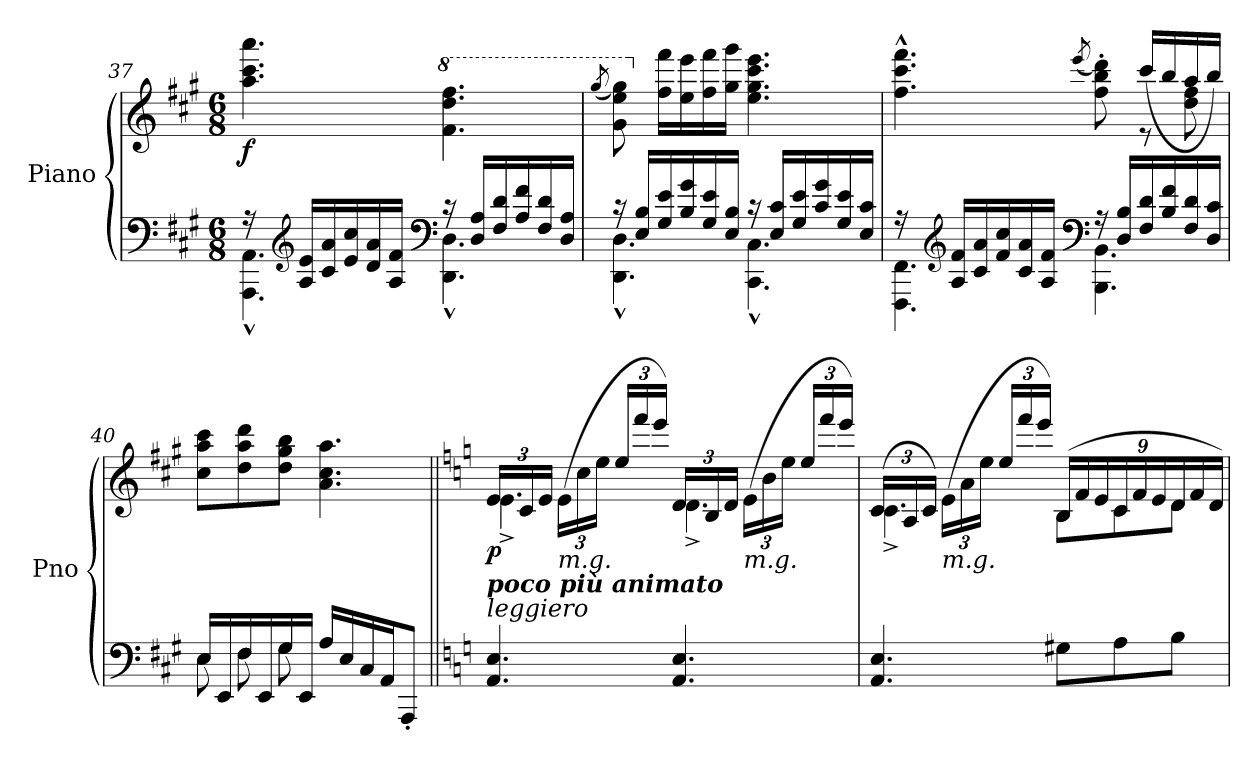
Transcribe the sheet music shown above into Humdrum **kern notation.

**kern	**kern	**dynam
*part1	*part1	*part1
*staff2	*staff1	*staff1/2
*I"Piano	*	*
*I'Pno	*	*
!!LO:LB:g=z
*clefF4	*clefG2	*
*k[f#c#g#]	*k[f#c#g#]	*
*M6/8	*M6/8	*
=37	=37	=37
*^	*	*
!	!	!	!LO:DY:b
16r	4.AAA\^^ 4.AA\^^	4.aa\ 4.ccc#\ 4.aaa\	f
*clefG2	*	*	*
16A/ 16e/LL	.	.	.
16c#/ 16a/	.	.	.
16e/ 16cc#/	.	.	.
16d/ 16a/	.	.	.
16A/ 16f#/JJ	.	.	.
*clefF4	*	*	*
*	*	*8va	*
16r	4.DD\^^ 4.D\^^	4.ff#\ 4.ddd\ 4.fff#\	.
16D/ 16A/LL	.	.	.
16F#/ 16d/	.	.	.
16A/ 16f#/	.	.	.
16F#/ 16d/	.	.	.
16D/ 16A/JJ	.	.	.
=38	=38	=38	=38
.	.	(8qggg#/	.
16r	4.DD\^^ 4.D\^^	8gg#\ 8eee\ 8ggg#\)	.
16E/ 16B/LL	.	.	.
*	*	*X8va	*
16G#/ 16e/	.	16ff#\ 16fff#\LL	.
16B/ 16g#/	.	16ee\ 16eee\	.
16G#/ 16e/	.	16ff#\ 16fff#\	.
16E/ 16B/JJ	.	16gg#\ 16ggg#\JJ	.
16r	4.CC#\^^ 4.C#\^^	4.ee\ 4.gg#\ 4.ccc#\ 4.eee\	.
16E/ 16c#/LL	.	.	.
16G#/ 16e/	.	.	.
16c#/ 16g#/	.	.	.
16G#/ 16e/	.	.	.
16E/ 16c#/JJ	.	.	.
!!LO:LB:g=z
=39	=39	=39	=39
*	*	*^	*
16r	4.FFF#\ 4.FF#\	4.ff#\^^ 4.ccc#\^^ 4.fff#\^^	2ryy	.
*clefG2	*	*	*	*
16A/ 16f#/LL	.	.	.	.
16c#/ 16a/	.	.	.	.
16f#/ 16cc#/	.	.	.	.
16c#/ 16a/	.	.	.	.
16A/ 16f#/JJ	.	.	.	.
*clefF4	*	*	*	*
.	.	(8qeee/	.	.
16r	4.BBB\ 4.BB\	8ff#\' 8bb\' 8ddd\')	.	.
16D/ 16B/LL	.	.	.	.
16F#/ 16d/	.	8re	(16ccc#/LL	.
16B/ 16f#/	.	.	16bb/	.
16F#/ 16d/	.	8dd\ 8ff#\	16aa/	.
16D/ 16c#/JJ	.	.	16bb/JJ)	.
*	*	*v	*v	*
=40	=40	=40	=40
16E/LL	8E\	8cc#\ 8aa\ 8ccc#\L	.
16EE/	.	.	.
16F#/	8F#\	8dd\ 8aa\ 8ddd\	.
16EE/	.	.	.
16G#/	8G#\	8dd\ 8gg#\ 8bb\J	.
16EE/JJ	.	.	.
16A/LL	4.ryy	4.a\ 4.cc#\ 4.aa\	.
16E/	.	.	.
16C#/	.	.	.
16AA/J	.	.	.
8AAA'/J	.	.	.
*v	*v	*	*
!!LO:LB:g=z
=41||	=41||	=41||
*k[]	*k[]	*
*	*Xbrackettup	*
*	*MM84	*
*	*^	*
!LO:TX:a:i:t=leggiero	!	!	!
!LO:TX:a:Bi:t=poco più animato	!	!	!
!	!	!	!LO:DY:b
4.AA/ 4.E/	24e/LL	4.e^\	p
.	24c/	.	.
.	24e/JJ	.	.
!	!LO:TX:b:i:t=m.g.	!	!
.	(24e\LL	.	.
.	24cc\	.	.
.	24ee\JJ	.	.
.	24ee/LL	.	.
.	24fff/	.	.
.	24eee/JJ)	.	.
4.AA/ 4.E/	24d/LL	4.d^\	.
.	24B/	.	.
.	24d/JJ	.	.
!	!LO:TX:b:i:t=m.g.	!	!
.	(24e\LL	.	.
.	24b\	.	.
.	24ee\JJ	.	.
.	24ee/LL	.	.
.	24fff/	.	.
.	24eee/JJ)	.	.
=42	=42	=42	=42
4.AA/ 4.E/	(24c/LL	4.c^\	.
.	24A/	.	.
.	24c/JJ)	.	.
!	!LO:TX:b:i:t=m.g.	!	!
.	(24e\LL	.	.
.	24a\	.	.
.	24ee\JJ	.	.
.	24ee/LL	.	.
.	24fff/	.	.
.	24eee/JJ)	.	.
8G#X\L	(24B/LL	8B\L	.
.	24f/	.	.
.	24e/	.	.
8A\	24c/	8c\	.
.	24f/	.	.
.	24e/	.	.
8B\J	24d/	8d\J	.
.	24f/	.	.
.	24d/JJ)	.	.
*	*v	*v	*
=	=	=
*-	*-	*-
